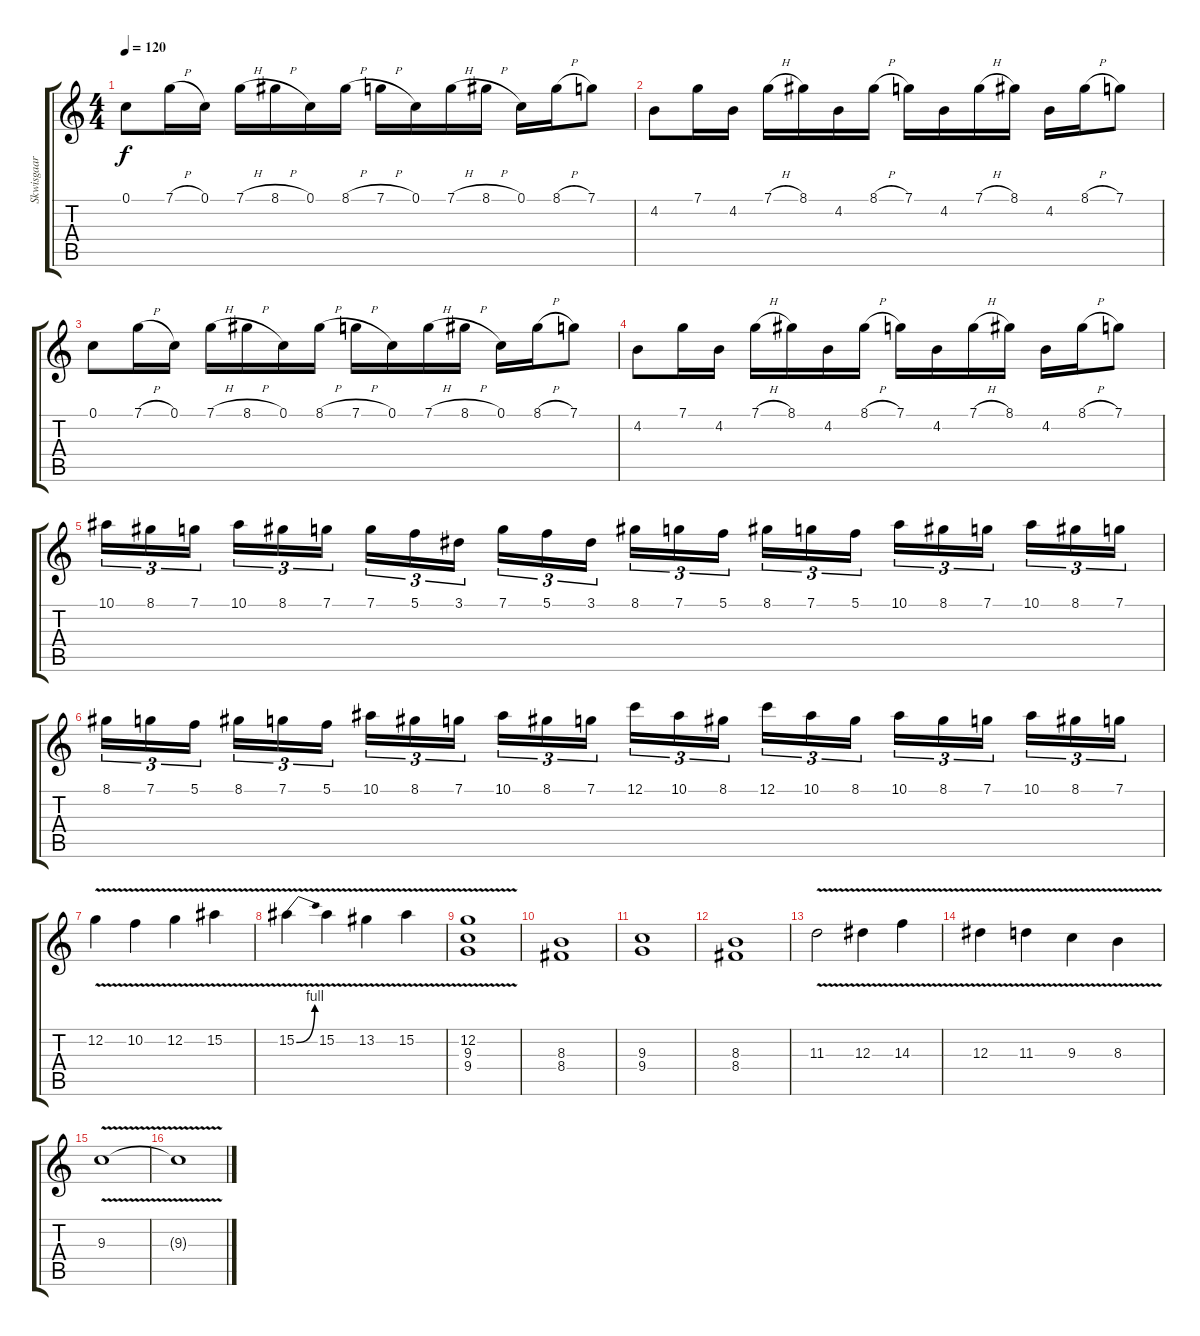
\track ("Skwisgaar Skwigelf" "Skwisgaar ") {instrument overdrivenguitar}
\staff {score tabs}
\tuning (C4 G3 Eb3 Bb2 F2 C2) {hide}
\ts (4 4)
\tempo 120
\clef g2
\ks c
0.1.8{dy f} 7.1{h}.16 0.1.16 7.1{h}.16 8.1{h}.16 0.1.16 8.1{h}.16 7.1{h}.16 0.1.16 7.1{h}.16 8.1{h}.16 0.1.16 8.1{h}.16 7.1.8 |
4.2.8 7.1.16 4.2.16 7.1{h}.16 8.1.16 4.2.16 8.1{h}.16 7.1.16 4.2.16 7.1{h}.16 8.1.16 4.2.16 8.1{h}.16 7.1.8 |
0.1.8 7.1{h}.16 0.1.16 7.1{h}.16 8.1{h}.16 0.1.16 8.1{h}.16 7.1{h}.16 0.1.16 7.1{h}.16 8.1{h}.16 0.1.16 8.1{h}.16 7.1.8 |
4.2.8 7.1.16 4.2.16 7.1{h}.16 8.1.16 4.2.16 8.1{h}.16 7.1.16 4.2.16 7.1{h}.16 8.1.16 4.2.16 8.1{h}.16 7.1.8 |
10.1.16{tu (3 2) balance 12} 8.1.16{tu (3 2)} 7.1.16{tu (3 2) beam splitsecondary} 10.1.16{tu (3 2) balance 4} 8.1.16{tu (3 2)} 7.1.16{tu (3 2)} 7.1.16{tu (3 2) balance 12} 5.1.16{tu (3 2)} 3.1.16{tu (3 2) beam splitsecondary} 7.1.16{tu (3 2) balance 4} 5.1.16{tu (3 2)} 3.1.16{tu (3 2)} 8.1.16{tu (3 2) balance 12} 7.1.16{tu (3 2)} 5.1.16{tu (3 2) beam splitsecondary} 8.1.16{tu (3 2) balance 4} 7.1.16{tu (3 2)} 5.1.16{tu (3 2)} 10.1.16{tu (3 2) balance 12} 8.1.16{tu (3 2)} 7.1.16{tu (3 2) beam splitsecondary} 10.1.16{tu (3 2) balance 4} 8.1.16{tu (3 2)} 7.1.16{tu (3 2)} |
8.1.16{tu (3 2) balance 12} 7.1.16{tu (3 2)} 5.1.16{tu (3 2) beam splitsecondary} 8.1.16{tu (3 2) balance 4} 7.1.16{tu (3 2)} 5.1.16{tu (3 2)} 10.1.16{tu (3 2) balance 12} 8.1.16{tu (3 2)} 7.1.16{tu (3 2) beam splitsecondary} 10.1.16{tu (3 2) balance 4} 8.1.16{tu (3 2)} 7.1.16{tu (3 2)} 12.1.16{tu (3 2) balance 12} 10.1.16{tu (3 2)} 8.1.16{tu (3 2) beam splitsecondary} 12.1.16{tu (3 2) balance 4} 10.1.16{tu (3 2)} 8.1.16{tu (3 2)} 10.1.16{tu (3 2) balance 12} 8.1.16{tu (3 2)} 7.1.16{tu (3 2) beam splitsecondary} 10.1.16{tu (3 2) balance 4} 8.1.16{tu (3 2)} 7.1.16{tu (3 2)} |
12.2{v}.4 10.2{v}.4 12.2{v}.4 15.2{v}.4 |
15.2{be (bend 0 0 60 4) v}.4 15.2{v}.4 13.2{v}.4 15.2{v}.4 |
(12.2{v} 9.3 9.4).1 |
(8.3 8.4).1 |
(9.3 9.4).1 |
(8.3 8.4).1 |
11.3{v}.2 12.3{v}.4 14.3{v}.4 |
12.3{v}.4 11.3{v}.4 9.3{v}.4 8.3{v}.4 |
9.3{v}.1 |
9.3{t}.1
